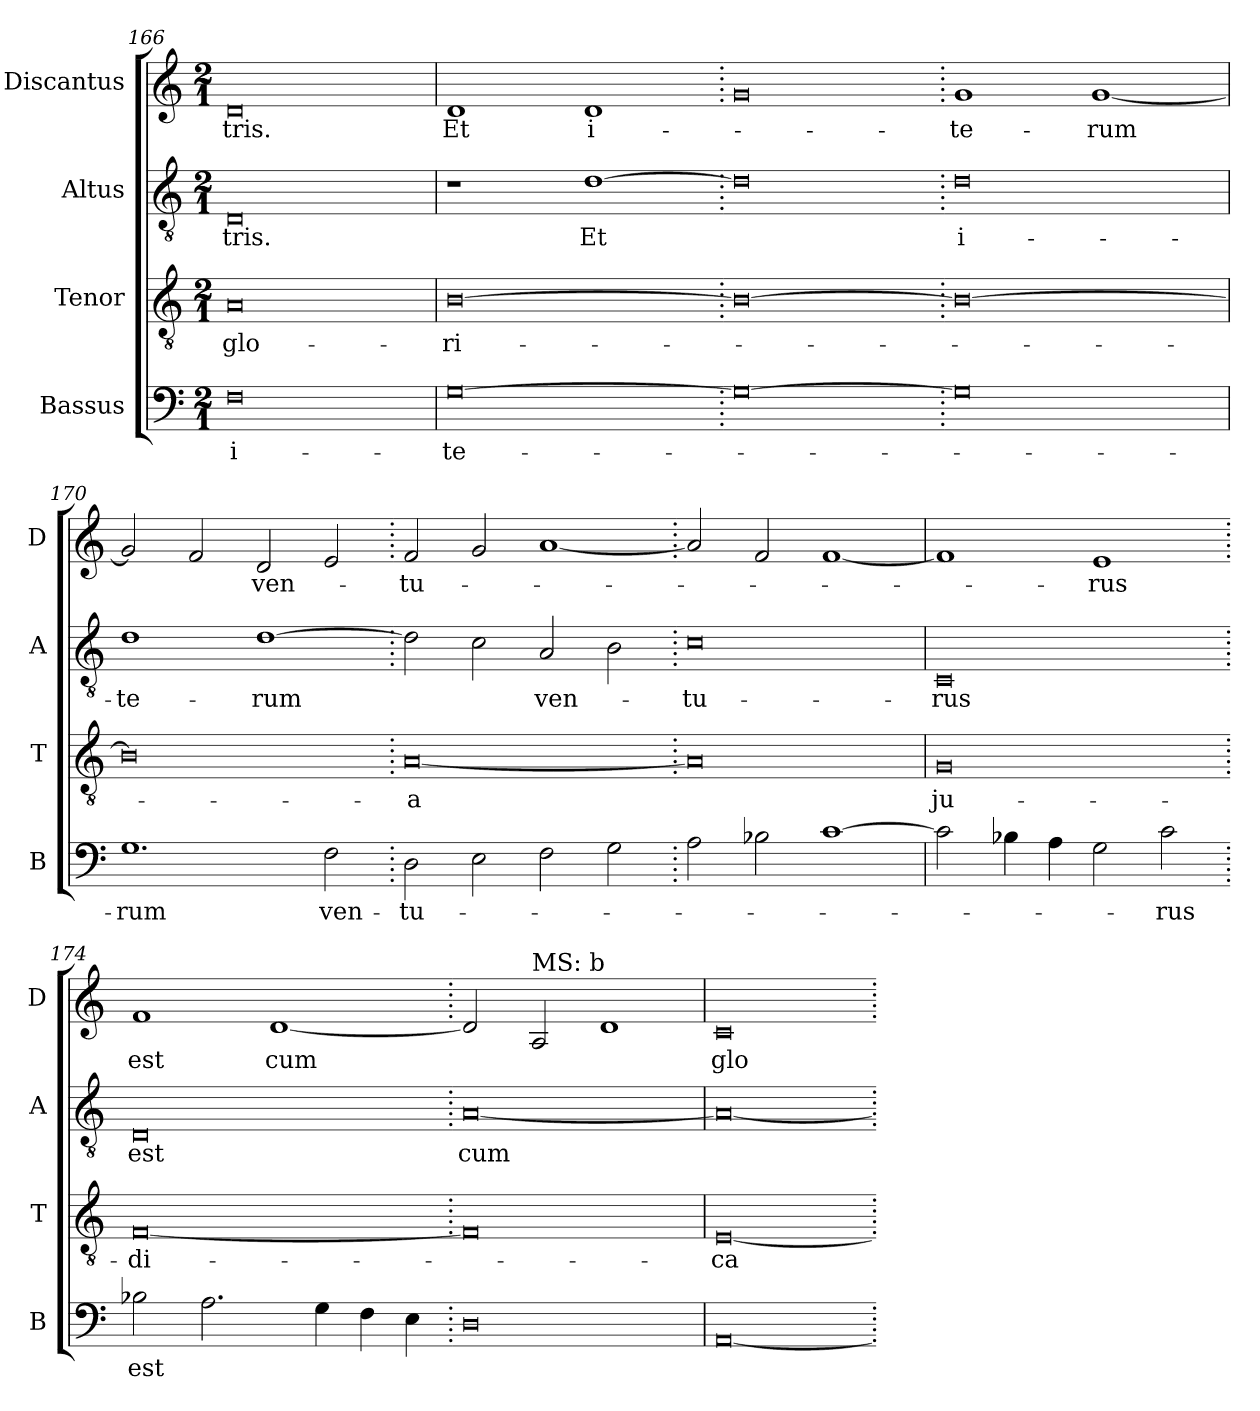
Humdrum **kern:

**kern	**text	**kern	**text	**kern	**text	**kern	**text
*part4	*part4	*part3	*part3	*part2	*part2	*part1	*part1
*staff4	*staff4	*staff3	*staff3	*staff2	*staff2	*staff1	*staff1
*I"Bassus	*	*I"Tenor	*	*I"Altus	*	*I"Discantus	*
*I'B	*	*I'T	*	*I'A	*	*I'D	*
*clefF4	*	*clefGv2	*	*clefGv2	*	*clefG2	*
*k[]	*	*k[]	*	*k[]	*	*k[]	*
*M2/1	*	*M2/1	*	*M2/1	*	*M2/1	*
=166	=166	=166	=166	=166	=166	=166	=166
0F	i-	0A	glo-	0D	-tris.	0d	-tris.
=167	=167	=167	=167	=167	=167	=167	=167
[0G	-te-	[0B	-ri-	1r	.	1d	Et
.	.	.	.	[1d	Et	1d	i-
=168.	=168.	=168.	=168.	=168.	=168.	=168.	=168.
0G_	.	0B_	.	0d]	.	0g	.
=169.	=169.	=169.	=169.	=169.	=169.	=169.	=169.
0G]	.	0B_	.	0d	i-	1g	-te-
.	.	.	.	.	.	[1g	-rum
=170	=170	=170	=170	=170	=170	=170	=170
1.G	-rum	0B]	.	1d	-te-	2g]	.
.	.	.	.	.	.	2f	.
.	.	.	.	[1d	-rum	2d	ven-
2F	ven-	.	.	.	.	2e	.
=171.	=171.	=171.	=171.	=171.	=171.	=171.	=171.
2D	-tu-	[0A	-a	2d]	.	2f	-tu-
2E	.	.	.	2c	.	2g	.
2F	.	.	.	2A	ven-	[1a	.
2G	.	.	.	2B	.	.	.
=172.	=172.	=172.	=172.	=172.	=172.	=172.	=172.
2A	.	0A]	.	0c	-tu-	2a]	.
2B-X	.	.	.	.	.	2f	.
[1c	.	.	.	.	.	[1f	.
=173	=173	=173	=173	=173	=173	=173	=173
2c]	.	0G	ju-	0C	-rus	1f]	.
4B-X	.	.	.	.	.	.	.
4A	.	.	.	.	.	.	.
2G	.	.	.	.	.	1e	-rus
2c	-rus	.	.	.	.	.	.
=174.	=174.	=174.	=174.	=174.	=174.	=174.	=174.
2B-X	est	[0F	-di-	0D	est	1f	est
2.A	.	.	.	.	.	.	.
.	.	.	.	.	.	[1d	cum
4G	.	.	.	.	.	.	.
4F	.	.	.	.	.	.	.
4E	.	.	.	.	.	.	.
=175.	=175.	=175.	=175.	=175.	=175.	=175.	=175.
0D	.	0F]	.	[0A	cum	2d]	.
!	!	!	!	!	!	!LO:TX:a:t=MS&colon; b	!
.	.	.	.	.	.	2A	.
.	.	.	.	.	.	1d	.
=176	=176	=176	=176	=176	=176	=176	=176
[0AA	.	[0E	-ca-	0A_	.	0c	glo-
=.	=.	=.	=.	=.	=.	=.	=.
*-	*-	*-	*-	*-	*-	*-	*-
